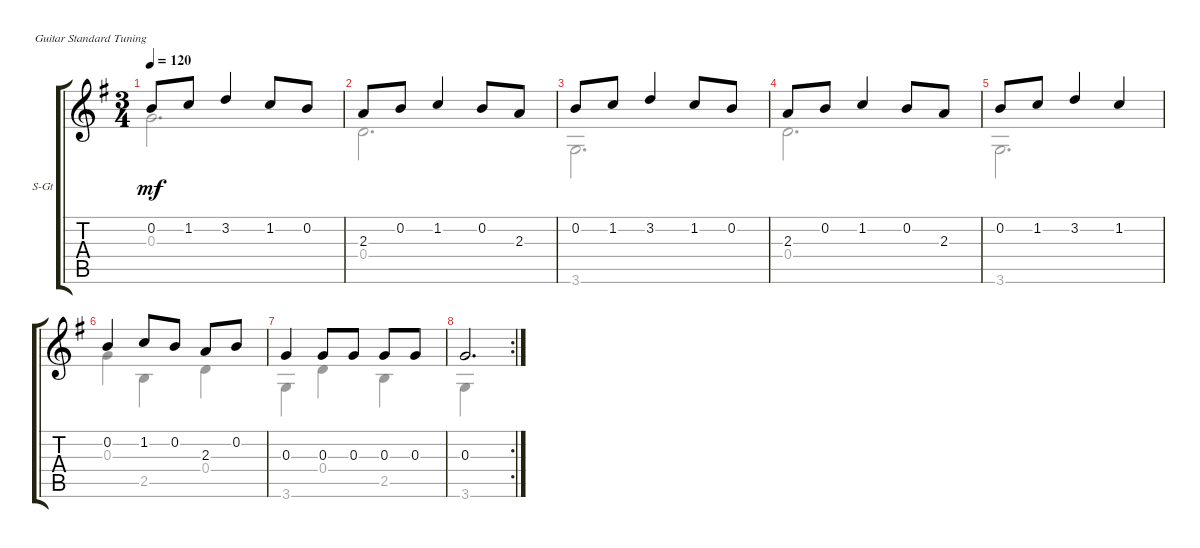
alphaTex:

\defaultSystemsLayout 4
\bracketExtendMode groupsimilarinstruments
\firstSystemTrackNameOrientation horizontal
\otherSystemsTrackNameOrientation horizontal
\track ("Steel Guitar" "S-Gt") {instrument acousticguitarsteel}
\staff {score tabs}
\tuning (E4 B3 G3 D3 A2 E2)
\voice
\ts (3 4)
\tempo 120
\clef g2
\ks g
0.2.8{dy mf} 1.2.8 3.2.4 1.2.8 0.2.8 |
2.3.8 0.2.8 1.2.4 0.2.8 2.3.8 |
0.2.8 1.2.8 3.2.4 1.2.8 0.2.8 |
2.3.8 0.2.8 1.2.4 0.2.8 2.3.8 |
0.2.8 1.2.8 3.2.4 1.2.4 |
0.2.4 1.2.8 0.2.8 2.3.8 0.2.8 |
0.3.4 0.3.8 0.3.8 0.3.8 0.3.8 |
\rc 2
0.3.2{d}
\voice
\clef g2
\ottava regular
\simile none
\ks g
0.3.2{d dy mf} |
0.4.2{d} |
3.6.2{d} |
0.4.2{d} |
3.6.2{d} |
0.3.4 2.5.4 0.4.4 |
3.6.4 0.4.4 2.5.4 |
3.6.4
